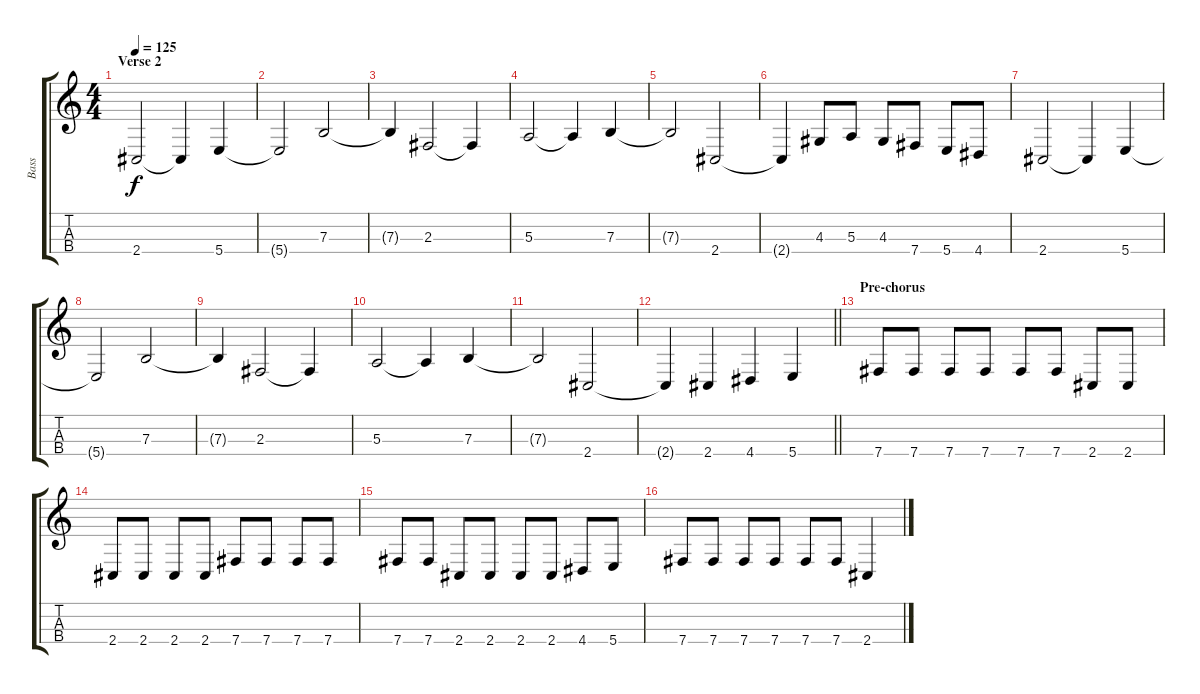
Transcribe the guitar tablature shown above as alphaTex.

\track ("Bass" "Bass") {instrument electricbassfinger}
\staff {score tabs}
\tuning (D3 A2 E2 B1) {hide}
\ts (4 4)
\section ("" "Verse 2")
\tempo 125
\clef g2
\ks c
2.4.2{dy f} 2.4{t}.4 5.4.4 |
5.4{t}.2 7.3.2 |
7.3{t}.4 2.3.2 2.3{t}.4 |
5.3.2 5.3{t}.4 7.3.4 |
7.3{t}.2 2.4.2 |
2.4{t}.4 4.3.8 5.3.8 4.3.8 7.4.8 5.4.8 4.4.8 |
2.4.2 2.4{t}.4 5.4.4 |
5.4{t}.2 7.3.2 |
7.3{t}.4 2.3.2 2.3{t}.4 |
5.3.2 5.3{t}.4 7.3.4 |
7.3{t}.2 2.4.2 |
\barLineRight lightlight
2.4{t}.4 2.4.4 4.4.4 5.4.4 |
\section ("" "Pre-chorus")
7.4.8 7.4.8 7.4.8 7.4.8 7.4.8 7.4.8 2.4.8 2.4.8 |
2.4.8 2.4.8 2.4.8 2.4.8 7.4.8 7.4.8 7.4.8 7.4.8 |
7.4.8 7.4.8 2.4.8 2.4.8 2.4.8 2.4.8 4.4.8 5.4.8 |
7.4.8 7.4.8 7.4.8 7.4.8 7.4.8 7.4.8 2.4.4
